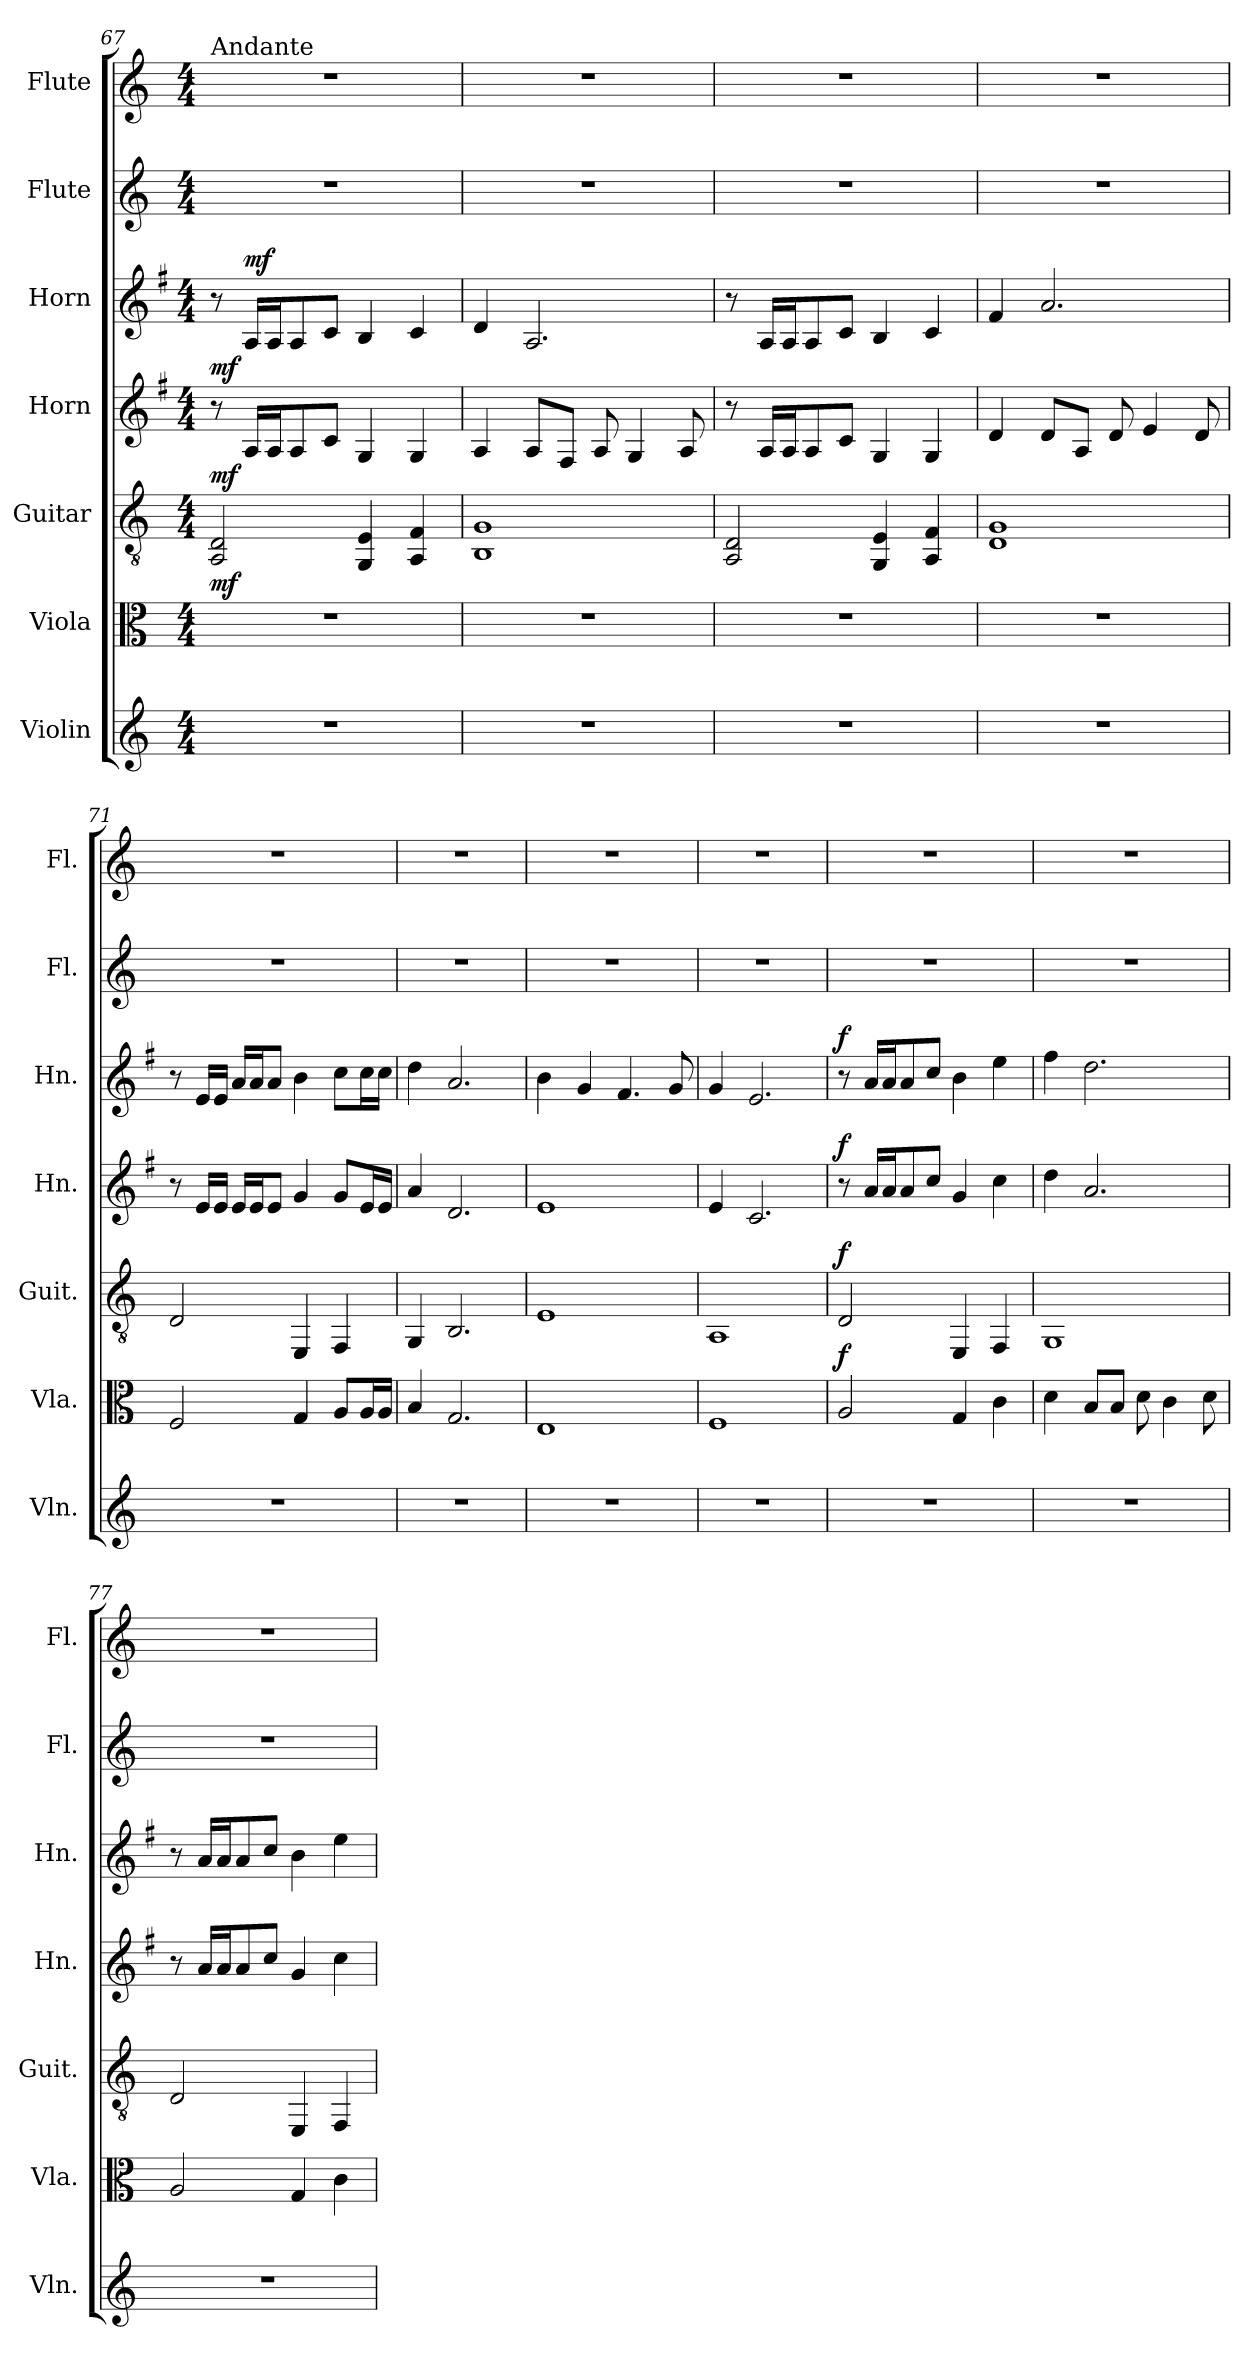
**kern	**kern	**dynam	**kern	**dynam	**kern	**dynam	**kern	**dynam	**kern	**kern
*part7	*part6	*part6	*part5	*part5	*part4	*part4	*part3	*part3	*part2	*part1
*staff7	*staff6	*staff6	*staff5	*staff5	*staff4	*staff4	*staff3	*staff3	*staff2	*staff1
*I"Violin	*I"Viola	*	*I"Guitar	*	*I"Horn	*	*I"Horn	*	*I"Flute	*I"Flute
*I'Vln.	*I'Vla.	*	*I'Guit.	*	*I'Hn.	*	*I'Hn.	*	*I'Fl.	*I'Fl.
*clefG2	*clefC3	*	*clefGv2	*	*clefG2	*	*clefG2	*	*clefG2	*clefG2
*	*	*	*	*	*ITrd4c7	*	*ITrd4c7	*	*	*
*k[]	*k[]	*	*k[]	*	*k[]	*	*k[]	*	*k[]	*k[]
*C:	*C:	*	*C:	*	*C:	*	*C:	*	*C:	*C:
*M4/4	*M4/4	*	*M4/4	*	*M4/4	*	*M4/4	*	*M4/4	*M4/4
=67	=67	=67	=67	=67	=67	=67	=67	=67	=67	=67
!	!	!	!	!	!	!	!	!	!	!LO:TX:a:t=Andante
!	!	!LO:DY:a	!	!LO:DY:a	!	!LO:DY:a	!	!	!	!
1r	1r	mf	2AA/ 2D/	mf	8r	mf	8r	.	1r	1r
!	!	!	!	!	!	!	!	!LO:DY:a	!	!
.	.	.	.	.	16D/LL	.	16D/LL	mf	.	.
.	.	.	.	.	16D/J	.	16D/J	.	.	.
.	.	.	.	.	8D/	.	8D/	.	.	.
.	.	.	.	.	8F/J	.	8F/J	.	.	.
.	.	.	4GG/ 4E/	.	4C/	.	4E/	.	.	.
.	.	.	4AA/ 4F/	.	4C/	.	4F/	.	.	.
!!LO:PB:g=z
=68	=68	=68	=68	=68	=68	=68	=68	=68	=68	=68
1r	1r	.	1BB 1G	.	4D/	.	4G/	.	1r	1r
.	.	.	.	.	8D/L	.	2.D/	.	.	.
.	.	.	.	.	8BB/J	.	.	.	.	.
.	.	.	.	.	8D/	.	.	.	.	.
.	.	.	.	.	4C/	.	.	.	.	.
.	.	.	.	.	8D/	.	.	.	.	.
=69	=69	=69	=69	=69	=69	=69	=69	=69	=69	=69
1r	1r	.	2AA/ 2D/	.	8r	.	8r	.	1r	1r
.	.	.	.	.	16D/LL	.	16D/LL	.	.	.
.	.	.	.	.	16D/J	.	16D/J	.	.	.
.	.	.	.	.	8D/	.	8D/	.	.	.
.	.	.	.	.	8F/J	.	8F/J	.	.	.
.	.	.	4GG/ 4E/	.	4C/	.	4E/	.	.	.
.	.	.	4AA/ 4F/	.	4C/	.	4F/	.	.	.
=70	=70	=70	=70	=70	=70	=70	=70	=70	=70	=70
1r	1r	.	1D 1G	.	4G/	.	4B/	.	1r	1r
.	.	.	.	.	8G/L	.	2.d/	.	.	.
.	.	.	.	.	8D/J	.	.	.	.	.
.	.	.	.	.	8G/	.	.	.	.	.
.	.	.	.	.	4A/	.	.	.	.	.
.	.	.	.	.	8G/	.	.	.	.	.
=71	=71	=71	=71	=71	=71	=71	=71	=71	=71	=71
1r	2F/	.	2D/	.	8r	.	8r	.	1r	1r
.	.	.	.	.	16A/LL	.	16A/LL	.	.	.
.	.	.	.	.	16A/JJ	.	16A/JJ	.	.	.
.	.	.	.	.	16A/LL	.	16d/LL	.	.	.
.	.	.	.	.	16A/J	.	16d/J	.	.	.
.	.	.	.	.	8A/J	.	8d/J	.	.	.
.	4G/	.	4EE/	.	4c/	.	4e\	.	.	.
.	8A/L	.	4FF/	.	8c/L	.	8f\L	.	.	.
.	16A/L	.	.	.	16A/L	.	16f\L	.	.	.
.	16A/JJ	.	.	.	16A/JJ	.	16f\JJ	.	.	.
=72	=72	=72	=72	=72	=72	=72	=72	=72	=72	=72
1r	4B/	.	4GG/	.	4d/	.	4g\	.	1r	1r
.	2.G/	.	2.BB/	.	2.G/	.	2.d/	.	.	.
!!LO:PB:g=z
=73	=73	=73	=73	=73	=73	=73	=73	=73	=73	=73
1r	1E	.	1E	.	1A	.	4e\	.	1r	1r
.	.	.	.	.	.	.	4c/	.	.	.
.	.	.	.	.	.	.	4.B/	.	.	.
.	.	.	.	.	.	.	8c/	.	.	.
=74	=74	=74	=74	=74	=74	=74	=74	=74	=74	=74
1r	1F	.	1AA	.	4A/	.	4c/	.	1r	1r
.	.	.	.	.	2.F/	.	2.A/	.	.	.
=75	=75	=75	=75	=75	=75	=75	=75	=75	=75	=75
!	!	!LO:DY:a	!	!LO:DY:a	!	!LO:DY:a	!	!LO:DY:a	!	!
1r	2A/	f	2D/	f	8r	f	8r	f	1r	1r
.	.	.	.	.	16d/LL	.	16d/LL	.	.	.
.	.	.	.	.	16d/J	.	16d/J	.	.	.
.	.	.	.	.	8d/	.	8d/	.	.	.
.	.	.	.	.	8f/J	.	8f/J	.	.	.
.	4G/	.	4EE/	.	4c/	.	4e\	.	.	.
.	4c\	.	4FF/	.	4f\	.	4a\	.	.	.
=76	=76	=76	=76	=76	=76	=76	=76	=76	=76	=76
1r	4d\	.	1GG	.	4g\	.	4b\	.	1r	1r
.	8B/L	.	.	.	2.d/	.	2.g\	.	.	.
.	8B/J	.	.	.	.	.	.	.	.	.
.	8d\	.	.	.	.	.	.	.	.	.
.	4c\	.	.	.	.	.	.	.	.	.
.	8d\	.	.	.	.	.	.	.	.	.
=77	=77	=77	=77	=77	=77	=77	=77	=77	=77	=77
1r	2A/	.	2D/	.	8r	.	8r	.	1r	1r
.	.	.	.	.	16d/LL	.	16d/LL	.	.	.
.	.	.	.	.	16d/J	.	16d/J	.	.	.
.	.	.	.	.	8d/	.	8d/	.	.	.
.	.	.	.	.	8f/J	.	8f/J	.	.	.
.	4G/	.	4EE/	.	4c/	.	4e\	.	.	.
.	4c\	.	4FF/	.	4f\	.	4a\	.	.	.
=	=	=	=	=	=	=	=	=	=	=
*-	*-	*-	*-	*-	*-	*-	*-	*-	*-	*-
